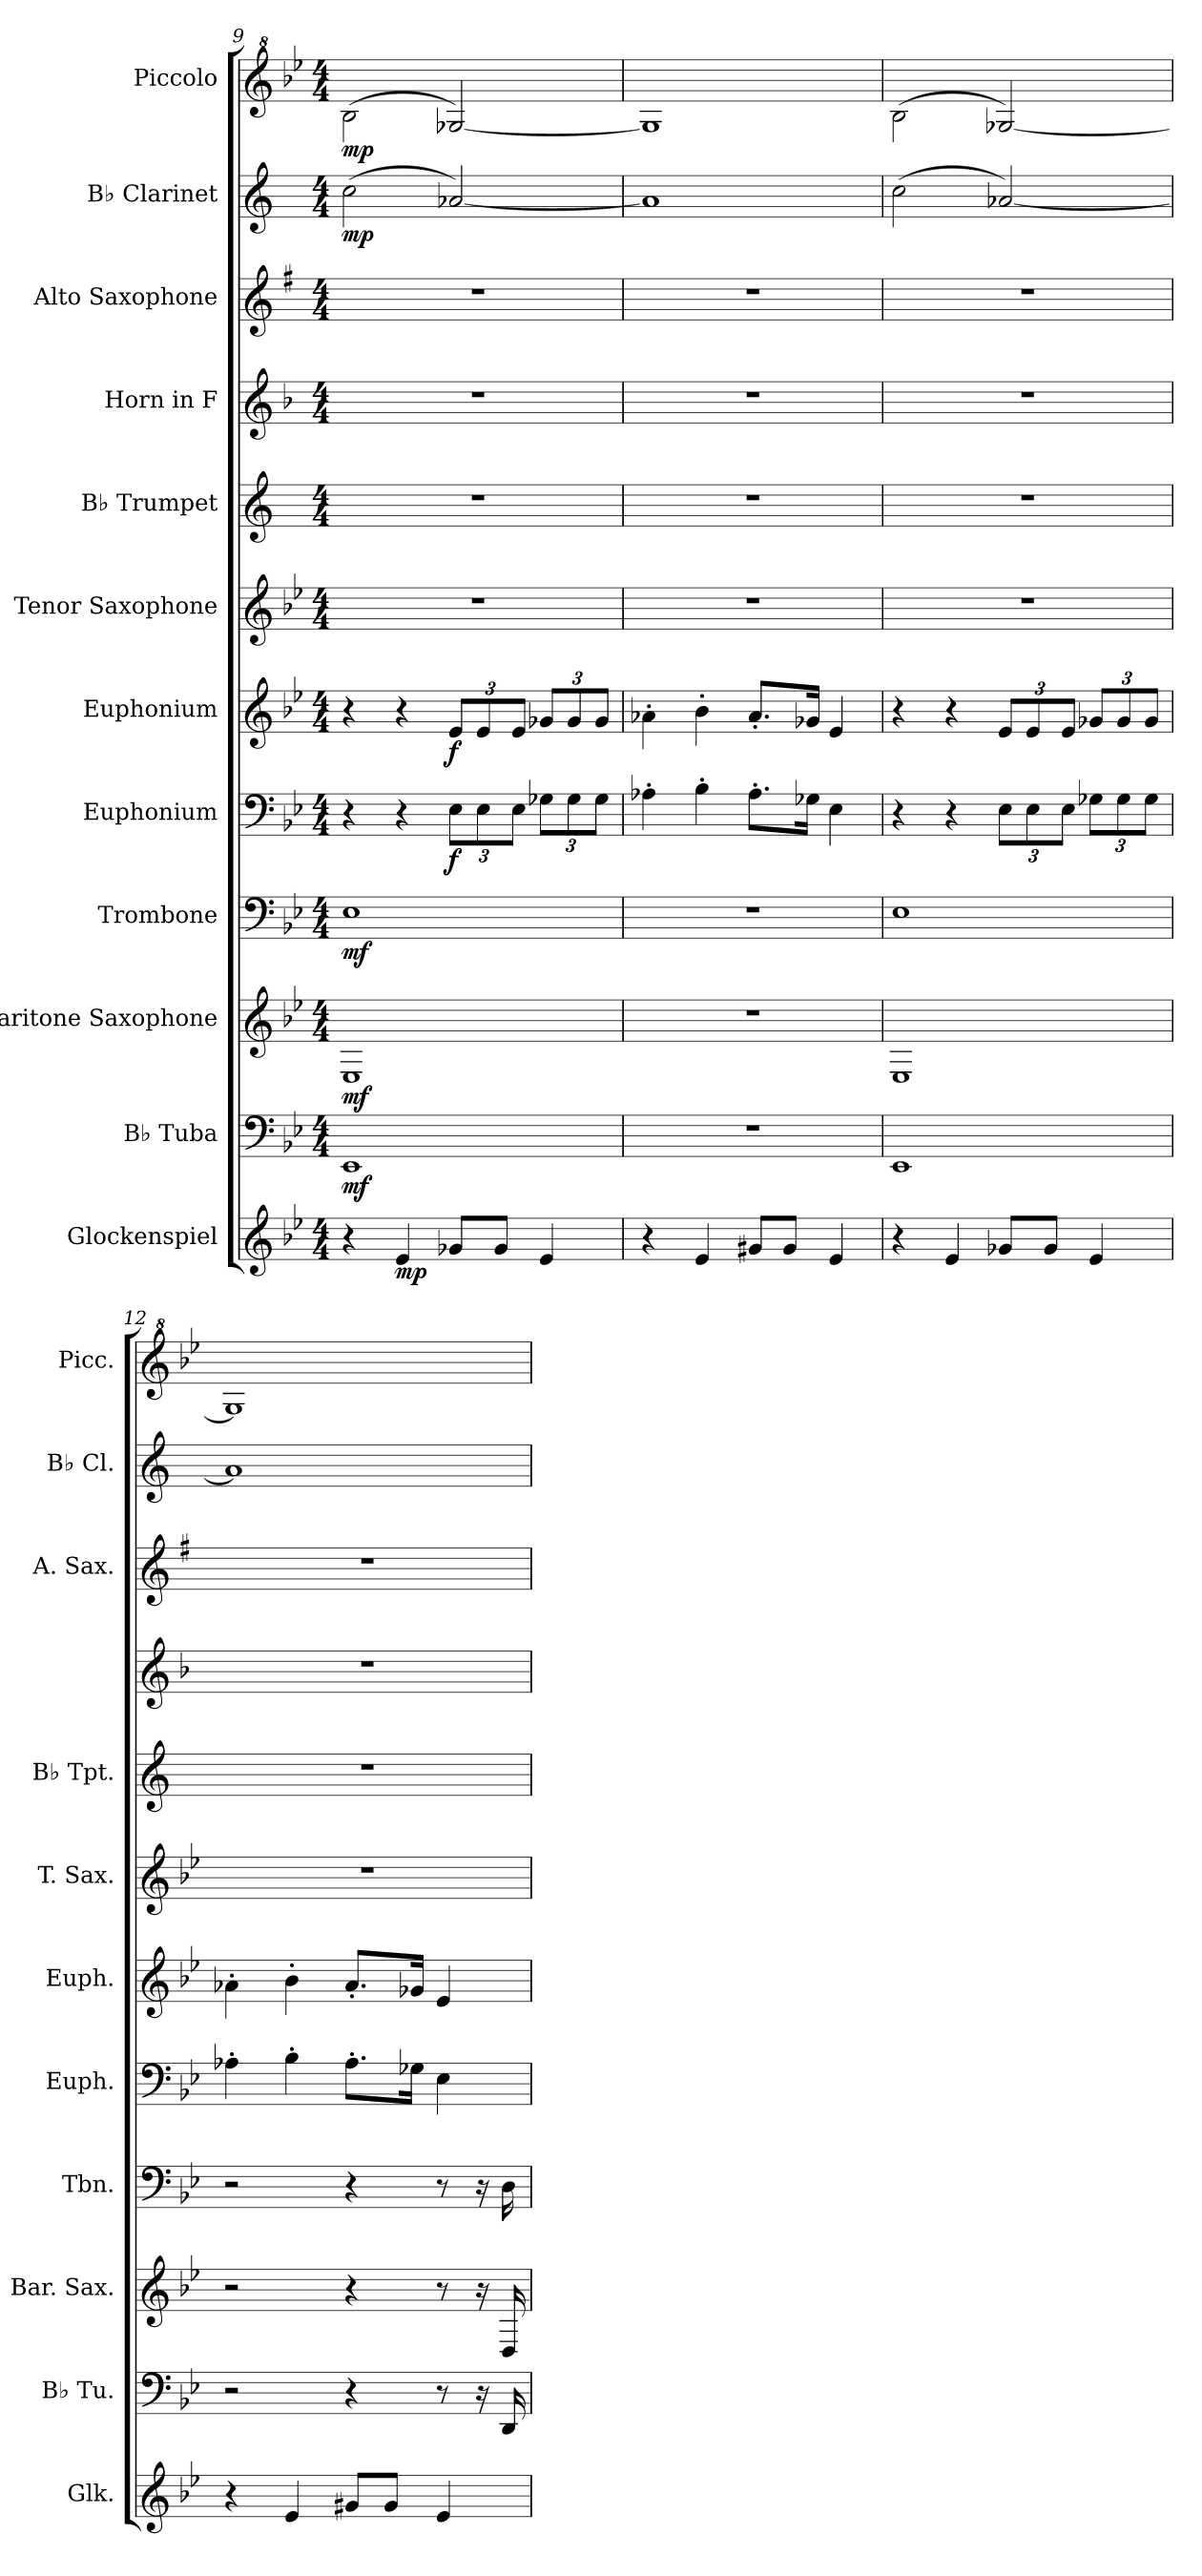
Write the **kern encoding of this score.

**kern	**dynam	**kern	**dynam	**kern	**dynam	**kern	**dynam	**kern	**dynam	**kern	**dynam	**kern	**kern	**kern	**kern	**kern	**dynam	**kern	**dynam
*part12	*part12	*part11	*part11	*part10	*part10	*part9	*part9	*part8	*part8	*part7	*part7	*part6	*part5	*part4	*part3	*part2	*part2	*part1	*part1
*staff12	*staff12	*staff11	*staff11	*staff10	*staff10	*staff9	*staff9	*staff8	*staff8	*staff7	*staff7	*staff6	*staff5	*staff4	*staff3	*staff2	*staff2	*staff1	*staff1
*I"Glockenspiel	*	*I"B♭ Tuba	*	*I"Baritone Saxophone	*	*I"Trombone	*	*I"Euphonium	*	*I"Euphonium	*	*I"Tenor Saxophone	*I"B♭ Trumpet	*I"Horn in F	*I"Alto Saxophone	*I"B♭ Clarinet	*	*I"Piccolo	*
*I'Glk.	*	*I'B♭ Tu.	*	*I'Bar. Sax.	*	*I'Tbn.	*	*I'Euph.	*	*I'Euph.	*	*I'T. Sax.	*I'B♭ Tpt.	*	*I'A. Sax.	*I'B♭ Cl.	*	*I'Picc.	*
!!LO:PB:g=z
*clefG2	*	*clefF4	*	*clefG2	*	*clefF4	*	*clefF4	*	*clefG2	*	*clefG2	*clefG2	*clefG2	*clefG2	*clefG2	*	*clefG^2	*
*ITrd-14c-24	*	*	*	*ITrd12c21	*	*	*	*	*	*ITrd8c14	*	*ITrd8c14	*ITrd1c2	*ITrd4c7	*ITrd5c9	*ITrd1c2	*	*ITrd-7c-12	*
*k[b-e-]	*	*k[b-e-]	*	*k[b-e-]	*	*k[b-e-]	*	*k[b-e-]	*	*k[b-e-]	*	*k[b-e-]	*k[b-e-]	*k[b-e-]	*k[b-e-]	*k[b-e-]	*	*k[b-e-]	*
*M4/4	*	*M4/4	*	*M4/4	*	*M4/4	*	*M4/4	*	*M4/4	*	*M4/4	*M4/4	*M4/4	*M4/4	*M4/4	*	*M4/4	*
=9	=9	=9	=9	=9	=9	=9	=9	=9	=9	=9	=9	=9	=9	=9	=9	=9	=9	=9	=9
!	!	!	!LO:DY:b	!	!LO:DY:b	!	!LO:DY:b	!	!	!	!	!	!	!	!	!	!LO:DY:b	!	!LO:DY:b
4r	.	1EE-	mf	1EE-	mf	1E-	mf	4r	.	4r	.	1r	1r	1r	1r	(2b-\	mp	(2bb-\	mp
!	!LO:DY:b	!	!	!	!	!	!	!	!	!	!	!	!	!	!	!	!	!	!
4eee-/	mp	.	.	.	.	.	.	4r	.	4r	.	.	.	.	.	.	.	.	.
*	*	*	*	*	*	*	*	*Xbrackettup	*	*Xbrackettup	*	*	*	*	*	*	*	*	*
!	!	!	!	!	!	!	!	!	!LO:DY:b	!	!LO:DY:b	!	!	!	!	!	!	!	!
8ggg-X/L	.	.	.	.	.	.	.	12E-\L	f	12E-/L	f	.	.	.	.	[2g-X/)	.	[2gg-X/)	.
.	.	.	.	.	.	.	.	12E-\	.	12E-/	.	.	.	.	.	.	.	.	.
8ggg-/J	.	.	.	.	.	.	.	.	.	.	.	.	.	.	.	.	.	.	.
.	.	.	.	.	.	.	.	12E-\J	.	12E-/J	.	.	.	.	.	.	.	.	.
4eee-/	.	.	.	.	.	.	.	12G-X\L	.	12G-X/L	.	.	.	.	.	.	.	.	.
.	.	.	.	.	.	.	.	12G-\	.	12G-/	.	.	.	.	.	.	.	.	.
.	.	.	.	.	.	.	.	12G-\J	.	12G-/J	.	.	.	.	.	.	.	.	.
=10	=10	=10	=10	=10	=10	=10	=10	=10	=10	=10	=10	=10	=10	=10	=10	=10	=10	=10	=10
4r	.	1r	.	1r	.	1r	.	4A-X'\	.	4A-X'\	.	1r	1r	1r	1r	1g-]	.	1gg-]	.
4eee-/	.	.	.	.	.	.	.	4B-'\	.	4B-'\	.	.	.	.	.	.	.	.	.
8ggg#X/L	.	.	.	.	.	.	.	8.A-'\L	.	8.A-'/L	.	.	.	.	.	.	.	.	.
8ggg#/J	.	.	.	.	.	.	.	.	.	.	.	.	.	.	.	.	.	.	.
.	.	.	.	.	.	.	.	16G-X\Jk	.	16G-X/Jk	.	.	.	.	.	.	.	.	.
4eee-/	.	.	.	.	.	.	.	4E-\	.	4E-/	.	.	.	.	.	.	.	.	.
=11	=11	=11	=11	=11	=11	=11	=11	=11	=11	=11	=11	=11	=11	=11	=11	=11	=11	=11	=11
4r	.	1EE-	.	1EE-	.	1E-	.	4r	.	4r	.	1r	1r	1r	1r	(2b-\	.	(2bb-\	.
4eee-/	.	.	.	.	.	.	.	4r	.	4r	.	.	.	.	.	.	.	.	.
8ggg-X/L	.	.	.	.	.	.	.	12E-\L	.	12E-/L	.	.	.	.	.	[2g-X/)	.	[2gg-X/)	.
.	.	.	.	.	.	.	.	12E-\	.	12E-/	.	.	.	.	.	.	.	.	.
8ggg-/J	.	.	.	.	.	.	.	.	.	.	.	.	.	.	.	.	.	.	.
.	.	.	.	.	.	.	.	12E-\J	.	12E-/J	.	.	.	.	.	.	.	.	.
4eee-/	.	.	.	.	.	.	.	12G-X\L	.	12G-X/L	.	.	.	.	.	.	.	.	.
.	.	.	.	.	.	.	.	12G-\	.	12G-/	.	.	.	.	.	.	.	.	.
.	.	.	.	.	.	.	.	12G-\J	.	12G-/J	.	.	.	.	.	.	.	.	.
=12	=12	=12	=12	=12	=12	=12	=12	=12	=12	=12	=12	=12	=12	=12	=12	=12	=12	=12	=12
4r	.	2r	.	2r	.	2r	.	4A-X'\	.	4A-X'\	.	1r	1r	1r	1r	1g-]	.	1gg-]	.
4eee-/	.	.	.	.	.	.	.	4B-'\	.	4B-'\	.	.	.	.	.	.	.	.	.
8ggg#X/L	.	4r	.	4r	.	4r	.	8.A-'\L	.	8.A-'/L	.	.	.	.	.	.	.	.	.
8ggg#/J	.	.	.	.	.	.	.	.	.	.	.	.	.	.	.	.	.	.	.
.	.	.	.	.	.	.	.	16G-X\Jk	.	16G-X/Jk	.	.	.	.	.	.	.	.	.
4eee-/	.	8r	.	8r	.	8r	.	4E-\	.	4E-/	.	.	.	.	.	.	.	.	.
.	.	16r	.	16r	.	16r	.	.	.	.	.	.	.	.	.	.	.	.	.
.	.	16DD/	.	16DD/	.	16D\	.	.	.	.	.	.	.	.	.	.	.	.	.
=	=	=	=	=	=	=	=	=	=	=	=	=	=	=	=	=	=	=	=
*-	*-	*-	*-	*-	*-	*-	*-	*-	*-	*-	*-	*-	*-	*-	*-	*-	*-	*-	*-
